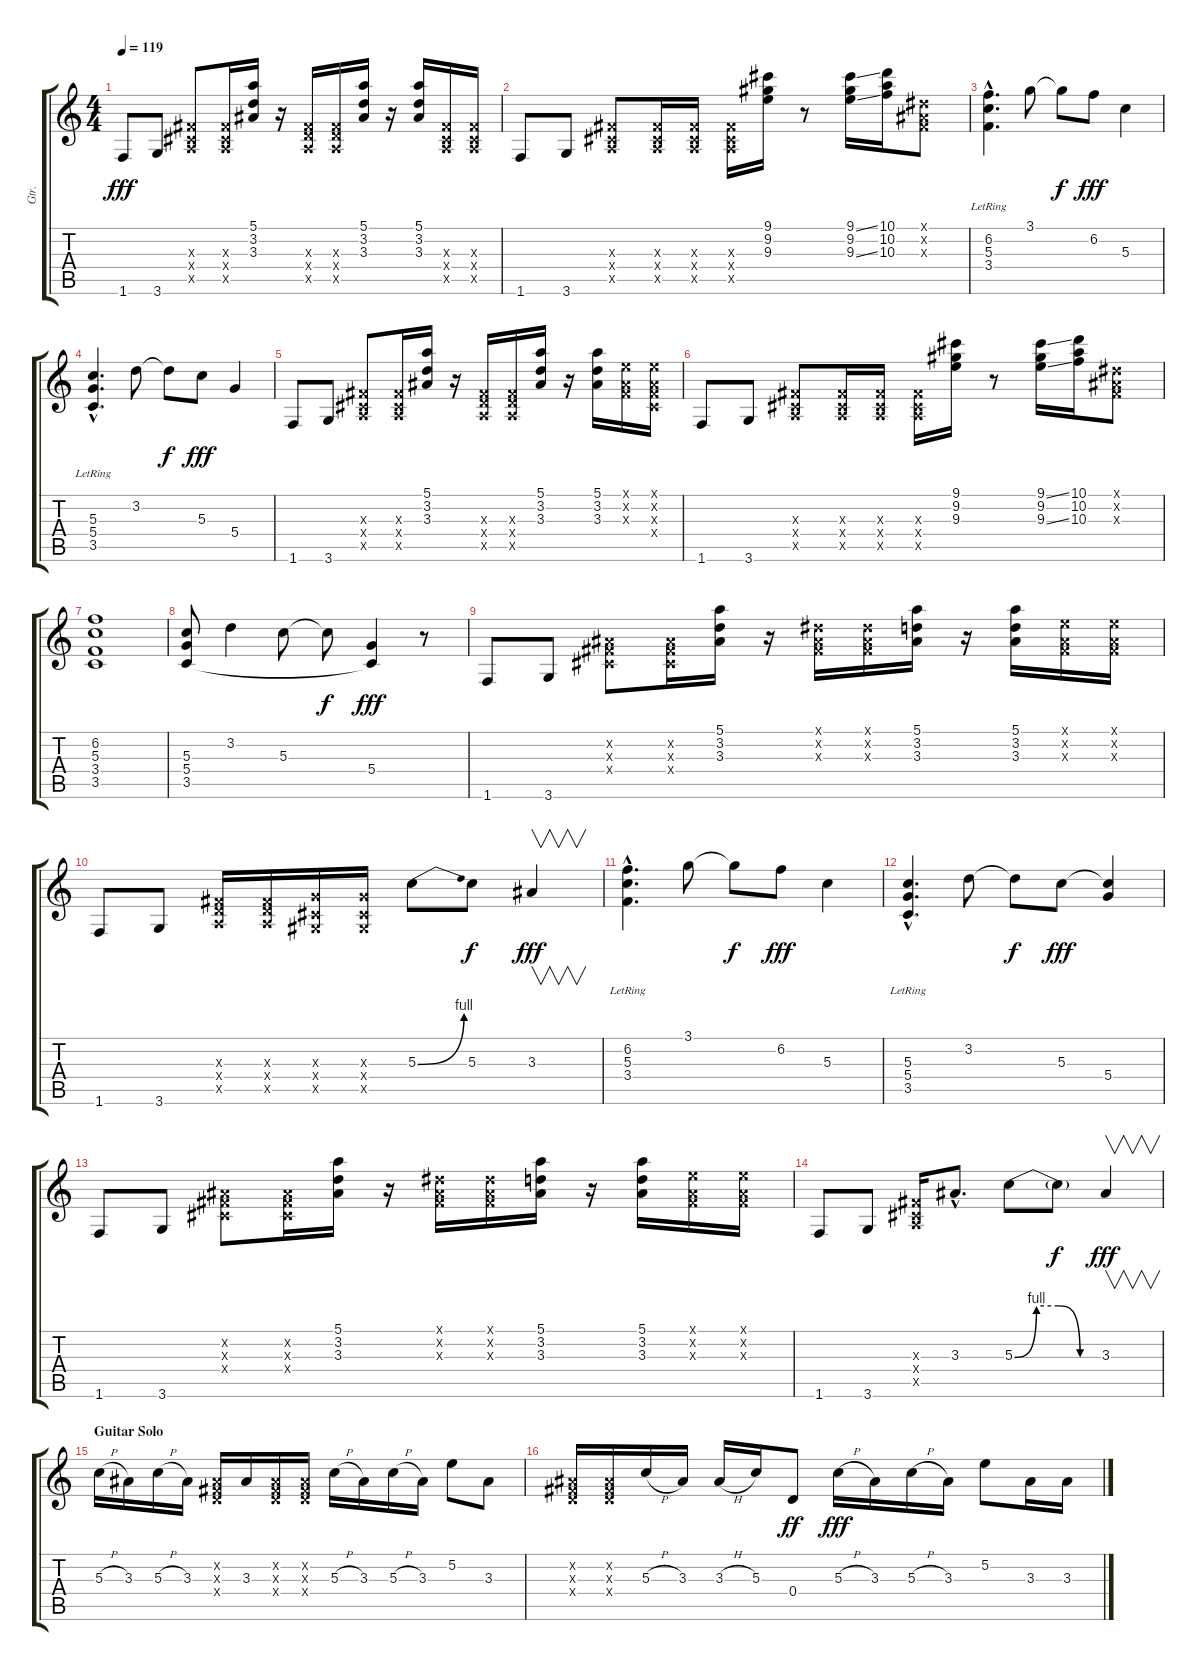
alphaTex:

\track ("Gtr." "Gtr.") {instrument overdrivenguitar}
\staff {score tabs}
\tuning (E4 B3 G3 D3 A2 E2) {hide}
\ts (4 4)
\tempo 119
\clef g2
\ks c
1.6.8{dy fff} 3.6.8 (-1.3{x} -1.4{x} 0.5{x}).8 (-1.3{x} -1.4{x} 0.5{x}).16 (5.1 3.2 3.3).16 r.16 (-1.3{x} 0.4{x} 0.5{x}).16 (-1.3{x} 0.4{x} 0.5{x}).16 (5.1 3.2 3.3).16 r.16 (5.1 3.2 3.3).16 (-1.3{x} -1.4{x} 0.5{x}).16 (-1.3{x} -1.4{x} 0.5{x}).16 |
1.6.8 3.6.8 (-1.3{x} -1.4{x} 0.5{x}).8 (-1.3{x} -1.4{x} 0.5{x}).16 (-1.3{x} -1.4{x} 0.5{x}).16 (-1.3{x} -1.4{x} 0.5{x}).16 (9.1 9.2 9.3).16 r.8 (9.1{ss} 9.2 9.3{ss}).16 (10.1 10.2 10.3).16 (-1.1{x} -1.2{x} -1.3{x}).8 |
(6.2{hac lr} 5.3{hac lr} 3.4{hac lr}).4{d} 3.1.8 3.1{t}.8{dy f} 6.2.8{dy fff} 5.3.4 |
(5.3{hac lr} 5.4{hac lr} 3.5{hac lr}).4{d} 3.2.8 3.2{t}.8{dy f} 5.3.8{dy fff} 5.4.4 |
1.6.8 3.6.8 (-1.3{x} -1.4{x} 0.5{x}).8 (-1.3{x} -1.4{x} 0.5{x}).16 (5.1 3.2 3.3).16 r.16 (-1.3{x} 0.4{x} 0.5{x}).16 (-1.3{x} 0.4{x} 0.5{x}).16 (5.1 3.2 3.3).16 r.16 (5.1 3.2 3.3).16 (0.1{x} -1.2{x} -1.3{x}).16 (0.1{x} -1.2{x} -1.3{x} -1.4{x}).16 |
1.6.8 3.6.8 (-1.3{x} -1.4{x} 0.5{x}).8 (-1.3{x} -1.4{x} 0.5{x}).16 (-1.3{x} -1.4{x} 0.5{x}).16 (-1.3{x} -1.4{x} 0.5{x}).16 (9.1 9.2 9.3).16 r.8 (9.1{ss} 9.2 9.3{ss}).16 (10.1 10.2 10.3).16 (-1.1{x} -1.2{x} -1.3{x}).8 |
(6.2 5.3 3.4 3.5).1 |
(5.3 5.4 3.5).8 3.2.4 5.3.8 5.3{t}.8{dy f} (5.4 3.5{t}).4{dy fff} r.8 |
1.6.8 3.6.8 (-1.2{x} -1.3{x} -1.4{x}).8 (-1.2{x} -1.3{x} -1.4{x}).16 (5.1 3.2 3.3).16 r.16 (-1.1{x} -1.2{x} -1.3{x}).16 (-1.1{x} -1.2{x} -1.3{x}).16 (5.1 3.2 3.3).16 r.16 (5.1 3.2 3.3).16 (0.1{x} -1.2{x} -1.3{x}).16 (0.1{x} -1.2{x} -1.3{x}).16 |
1.6.8 3.6.8 (-1.3{x} 0.4{x} 0.5{x}).16 (-1.3{x} 0.4{x} 0.5{x}).16 (0.3{x} -1.4{x} -1.5{x}).16 (0.3{x} -1.4{x} -1.5{x}).16 5.3{be (bend 0 0 60 4)}.8 5.3.8{dy f} 3.3.4{v dy fff} |
(6.2{hac lr} 5.3{hac lr} 3.4{hac lr}).4{d} 3.1.8 3.1{t}.8{dy f} 6.2.8{dy fff} 5.3.4 |
(5.3{hac lr} 5.4{hac lr} 3.5{hac lr}).4{d} 3.2.8 3.2{t}.8{dy f} 5.3.8{dy fff} (5.3{t} 5.4).4 |
1.6.8 3.6.8 (-1.2{x} -1.3{x} -1.4{x}).8 (-1.2{x} -1.3{x} -1.4{x}).16 (5.1 3.2 3.3).16 r.16 (-1.1{x} -1.2{x} -1.3{x}).16 (-1.1{x} -1.2{x} -1.3{x}).16 (5.1 3.2 3.3).16 r.16 (5.1 3.2 3.3).16 (0.1{x} -1.2{x} -1.3{x}).16 (0.1{x} -1.2{x} -1.3{x}).16 |
1.6.8 3.6.8 (-1.3{x} -1.4{x} 0.5{x}).16 3.3{hac}.8{d} 5.3{be (custom 0 0 15 4 30 4 45 0 60 0)}.8 5.3{t}.8{dy f} 3.3.4{v dy fff} |
\section ("" "Guitar Solo")
5.3{h}.16 3.3.16 5.3{h}.16 3.3.16 (-1.2{x} -1.3{x} 0.4{x}).16 3.3.16 (-1.2{x} -1.3{x} 0.4{x}).16 (-1.2{x} -1.3{x} 0.4{x}).16 5.3{h}.16 3.3.16 5.3{h}.16 3.3.16 5.2.8 3.3.8 |
(-1.2{x} -1.3{x} 0.4{x}).16 (-1.2{x} -1.3{x} 0.4{x}).16 5.3{h}.16 3.3.16 3.3{h}.16 5.3.16 0.4.8{dy ff} 5.3{h}.16{dy fff} 3.3.16 5.3{h}.16 3.3.16 5.2.8 3.3.16 3.3.16
